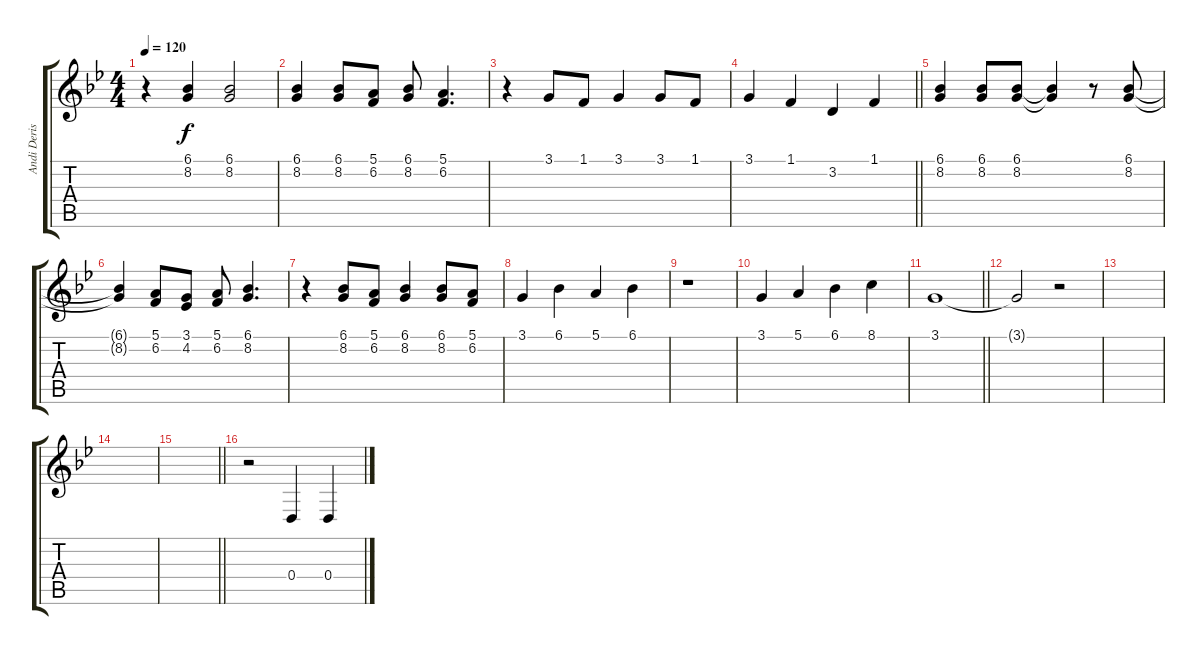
\track ("Andi Deris" "Andi Deris") {instrument lead1square}
\staff {score tabs}
\tuning (E4 B3 G3 D3 A2 E2) {hide}
\ts (4 4)
\tempo 120
\clef g2
\ks gminor
r.4{dy f} (6.1 8.2).4 (6.1 8.2).2 |
(6.1 8.2).4 (6.1 8.2).8 (5.1 6.2).8 (6.1 8.2).8 (5.1 6.2).4{d} |
r.4 3.1.8 1.1.8 3.1.4 3.1.8 1.1.8 |
\barLineRight lightlight
3.1.4 1.1.4 3.2.4 1.1.4 |
(6.1 8.2).4 (6.1 8.2).8 (6.1 8.2).8 (6.1{t} 8.2{t}).4 r.8 (6.1 8.2).8 |
(6.1{t} 8.2{t}).4 (5.1 6.2).8 (3.1 4.2).8 (5.1 6.2).8 (6.1 8.2).4{d} |
r.4 (6.1 8.2).8 (5.1 6.2).8 (6.1 8.2).4 (6.1 8.2).8 (5.1 6.2).8 |
3.1.4 6.1.4 5.1.4 6.1.4 |
r.1 |
3.1.4 5.1.4 6.1.4 8.1.4 |
\barLineRight lightlight
3.1.1 |
3.1{t}.2 r.2 |
|
|
\barLineRight lightlight
|
r.2 0.4.4 0.4.4
